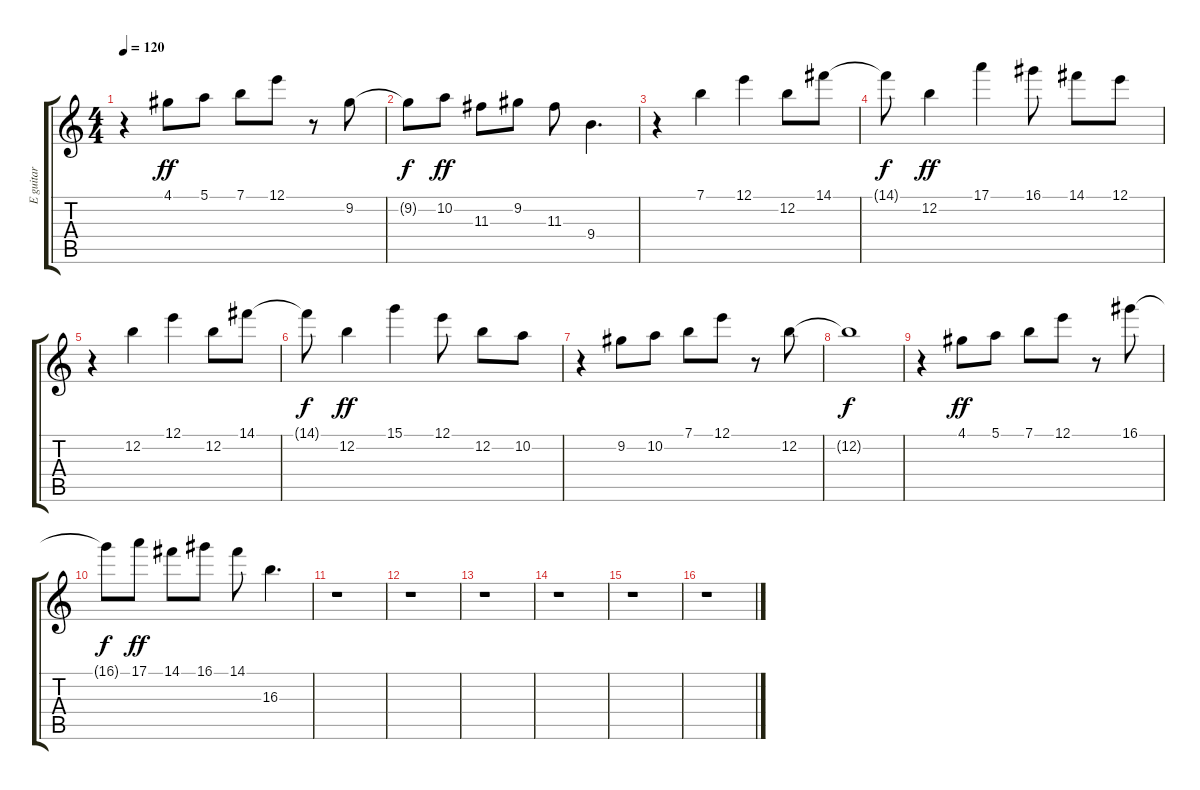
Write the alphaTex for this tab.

\track ("E guitar" "E guitar") {instrument overdrivenguitar}
\staff {score tabs}
\tuning (E4 B3 G3 D3 A2 E2) {hide}
\ts (4 4)
\tempo 120
\clef g2
\ks c
r.4{dy f} 4.1.8{dy ff} 5.1.8 7.1.8 12.1.8 r.8 9.2.8 |
9.2{t}.8{dy f} 10.2.8{dy ff} 11.3.8 9.2.8 11.3.8 9.4.4{d} |
r.4 7.1.4 12.1.4 12.2.8 14.1.8 |
14.1{t}.8{dy f} 12.2.4{dy ff} 17.1.4 16.1.8 14.1.8 12.1.8 |
r.4 12.2.4 12.1.4 12.2.8 14.1.8 |
14.1{t}.8{dy f} 12.2.4{dy ff} 15.1.4 12.1.8 12.2.8 10.2.8 |
r.4 9.2.8 10.2.8 7.1.8 12.1.8 r.8 12.2.8 |
12.2{t}.1{dy f} |
r.4 4.1.8{dy ff} 5.1.8 7.1.8 12.1.8 r.8 16.1.8 |
16.1{t}.8{dy f} 17.1.8{dy ff} 14.1.8 16.1.8 14.1.8 16.3.4{d} |
r.1 |
r.1 |
r.1 |
r.1 |
r.1 |
r.1
